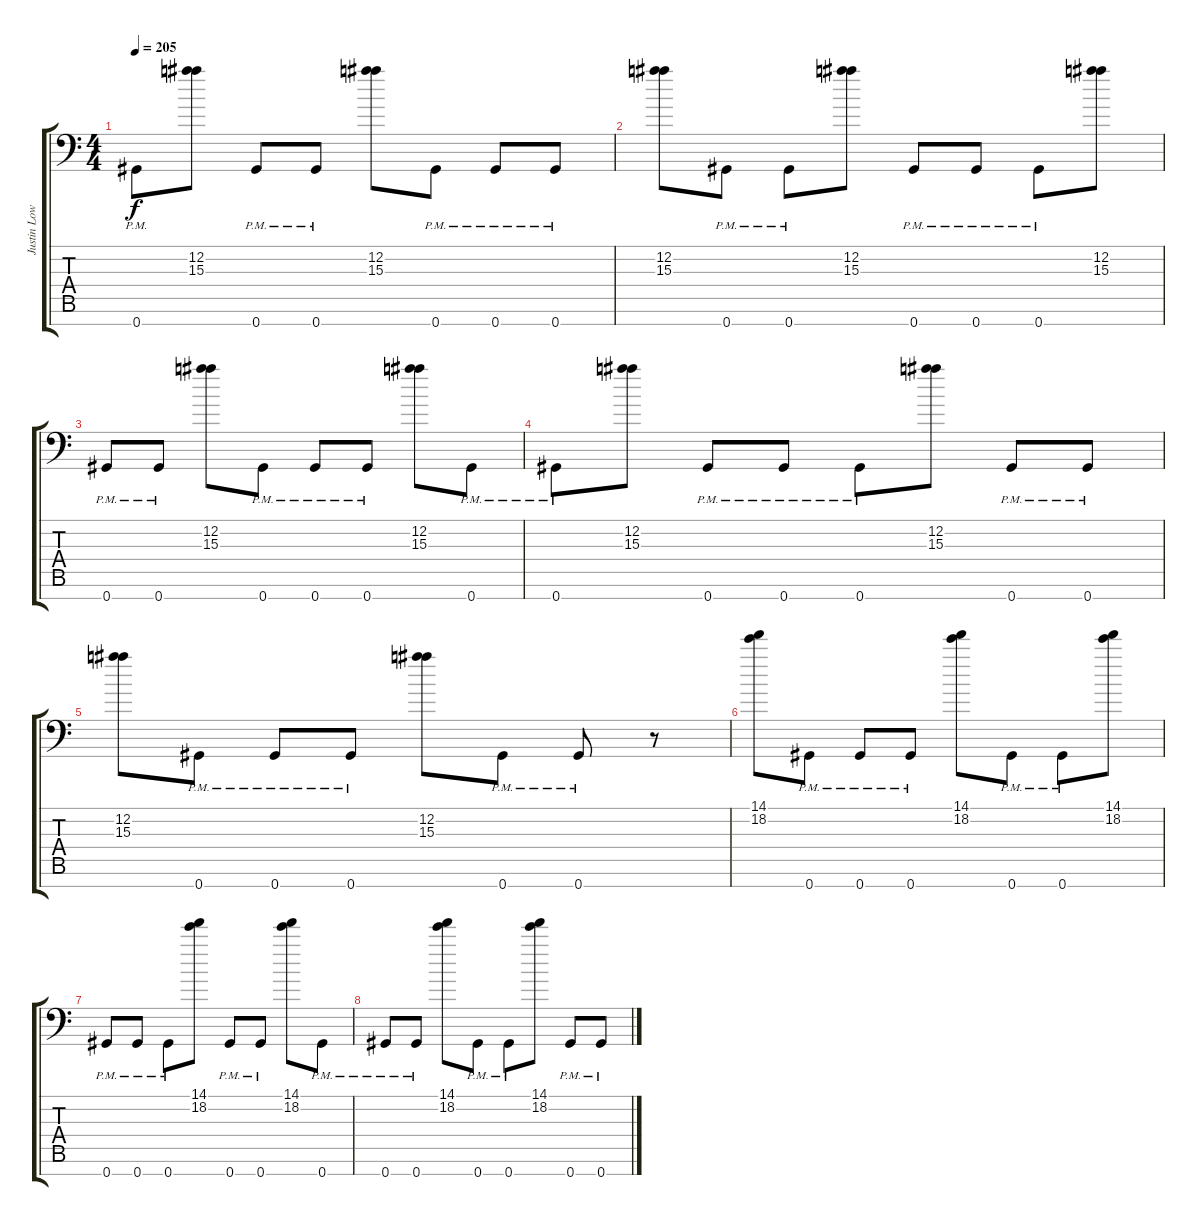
\track ("Justin Lowe" "Justin Low") {instrument distortionguitar}
\staff {score tabs}
\tuning (Eb4 Bb3 Gb3 Db3 Ab2 Eb2 Ab1) {hide}
\ts (4 4)
\tempo 205
\clef f4
\ks c
0.7{pm}.8{dy f} (12.2 15.3).8 0.7{pm}.8 0.7{pm}.8 (12.2 15.3).8 0.7{pm}.8 0.7{pm}.8 0.7{pm}.8 |
(12.2 15.3).8 0.7{pm}.8 0.7{pm}.8 (12.2 15.3).8 0.7{pm}.8 0.7{pm}.8 0.7{pm}.8 (12.2 15.3).8 |
0.7{pm}.8 0.7{pm}.8 (12.2 15.3).8 0.7{pm}.8 0.7{pm}.8 0.7{pm}.8 (12.2 15.3).8 0.7{pm}.8 |
0.7{pm}.8 (12.2 15.3).8 0.7{pm}.8 0.7{pm}.8 0.7{pm}.8 (12.2 15.3).8 0.7{pm}.8 0.7{pm}.8 |
(12.2 15.3).8 0.7{pm}.8 0.7{pm}.8 0.7{pm}.8 (12.2 15.3).8 0.7{pm}.8 0.7{pm}.8 r.8 |
(14.1 18.2).8 0.7{pm}.8 0.7{pm}.8 0.7{pm}.8 (14.1 18.2).8 0.7{pm}.8 0.7{pm}.8 (14.1 18.2).8 |
0.7{pm}.8 0.7{pm}.8 0.7{pm}.8 (14.1 18.2).8 0.7{pm}.8 0.7{pm}.8 (14.1 18.2).8 0.7{pm}.8 |
0.7{pm}.8 0.7{pm}.8 (14.1 18.2).8 0.7{pm}.8 0.7{pm}.8 (14.1 18.2).8 0.7{pm}.8 0.7{pm}.8
